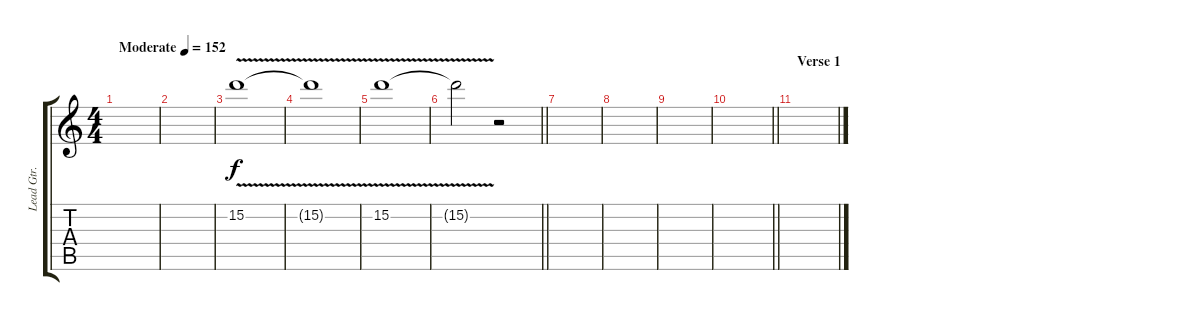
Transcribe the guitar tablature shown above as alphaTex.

\track ("Lead Gtr." "Lead Gtr.") {instrument distortionguitar}
\staff {score tabs}
\tuning (E4 B3 G3 D3 A2 D2) {hide}
\ts (4 4)
\tempo (152 "Moderate")
\clef g2
\ks c
|
|
15.2{v}.1 |
15.2{t}.1 |
15.2{v}.1 |
\barLineRight lightlight
15.2{t}.2 r.2 |
\section ("" "")
|
|
|
\barLineRight lightlight
|
\section ("" "Verse 1")
